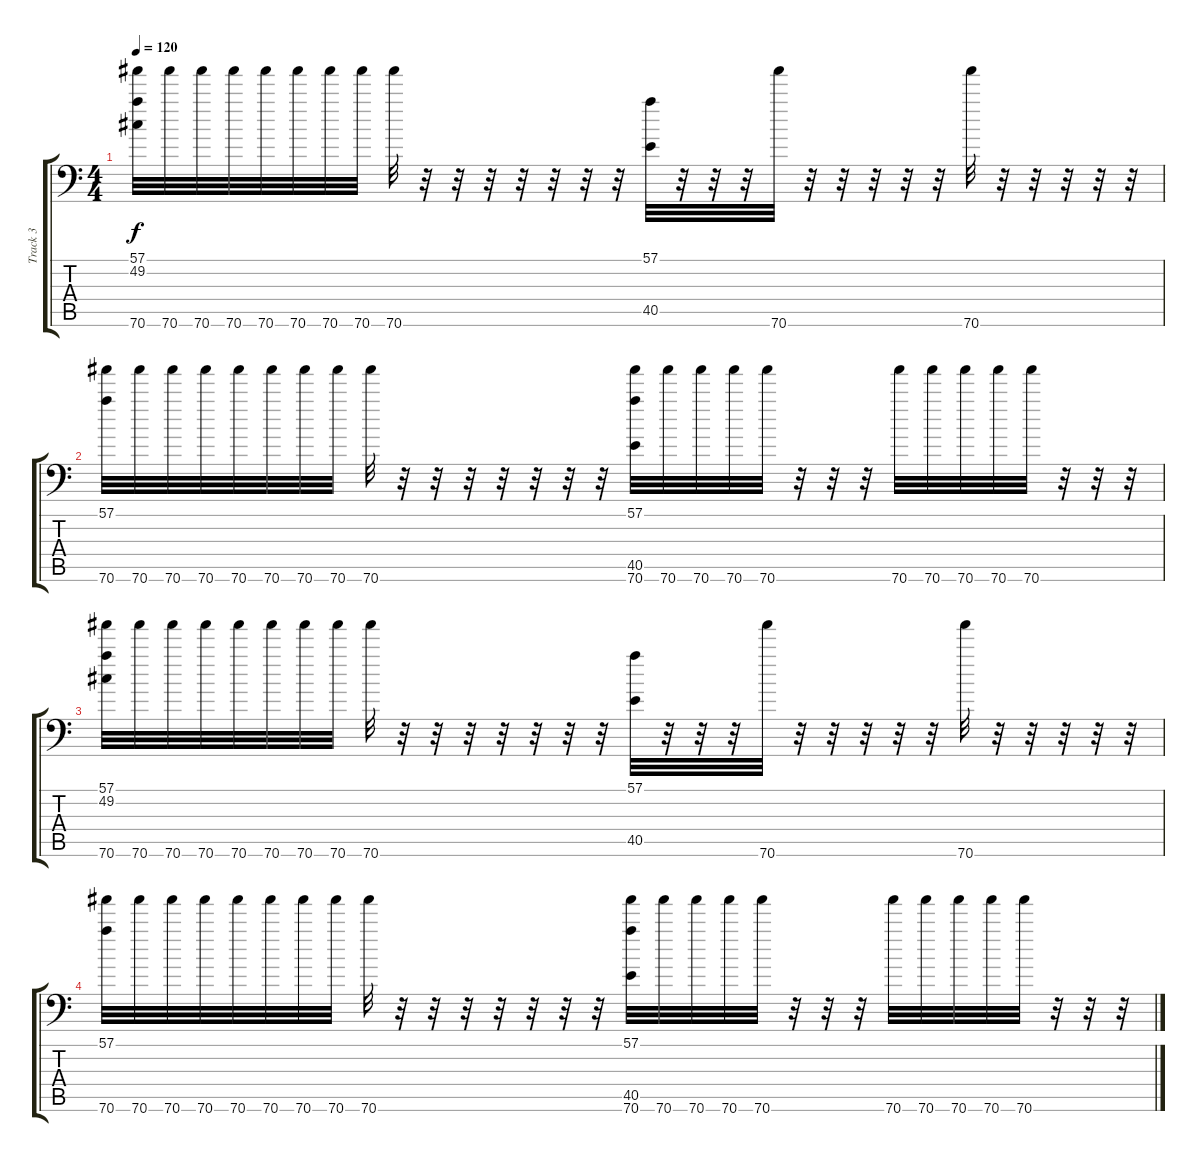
\track ("Track 3" "Track 3") {instrument acousticgrandpiano}
\staff {score tabs}
\tuning (C-1 C-1 C-1 C-1 C-1 C-1) {hide}
\ts (4 4)
\tempo 120
\clef f4
\ks c
(57.1 49.2 70.6).32{dy f} 70.6.32 70.6.32 70.6.32 70.6.32 70.6.32 70.6.32 70.6.32 70.6.32 r.32 r.32 r.32 r.32 r.32 r.32 r.32 (57.1 40.5).32 r.32 r.32 r.32 70.6.32 r.32 r.32 r.32 r.32 r.32 70.6.32 r.32 r.32 r.32 r.32 r.32 |
(57.1 70.6).32 70.6.32 70.6.32 70.6.32 70.6.32 70.6.32 70.6.32 70.6.32 70.6.32 r.32 r.32 r.32 r.32 r.32 r.32 r.32 (57.1 40.5 70.6).32 70.6.32 70.6.32 70.6.32 70.6.32 r.32 r.32 r.32 70.6.32 70.6.32 70.6.32 70.6.32 70.6.32 r.32 r.32 r.32 |
(57.1 49.2 70.6).32 70.6.32 70.6.32 70.6.32 70.6.32 70.6.32 70.6.32 70.6.32 70.6.32 r.32 r.32 r.32 r.32 r.32 r.32 r.32 (57.1 40.5).32 r.32 r.32 r.32 70.6.32 r.32 r.32 r.32 r.32 r.32 70.6.32 r.32 r.32 r.32 r.32 r.32 |
(57.1 70.6).32 70.6.32 70.6.32 70.6.32 70.6.32 70.6.32 70.6.32 70.6.32 70.6.32 r.32 r.32 r.32 r.32 r.32 r.32 r.32 (57.1 40.5 70.6).32 70.6.32 70.6.32 70.6.32 70.6.32 r.32 r.32 r.32 70.6.32 70.6.32 70.6.32 70.6.32 70.6.32 r.32 r.32 r.32
